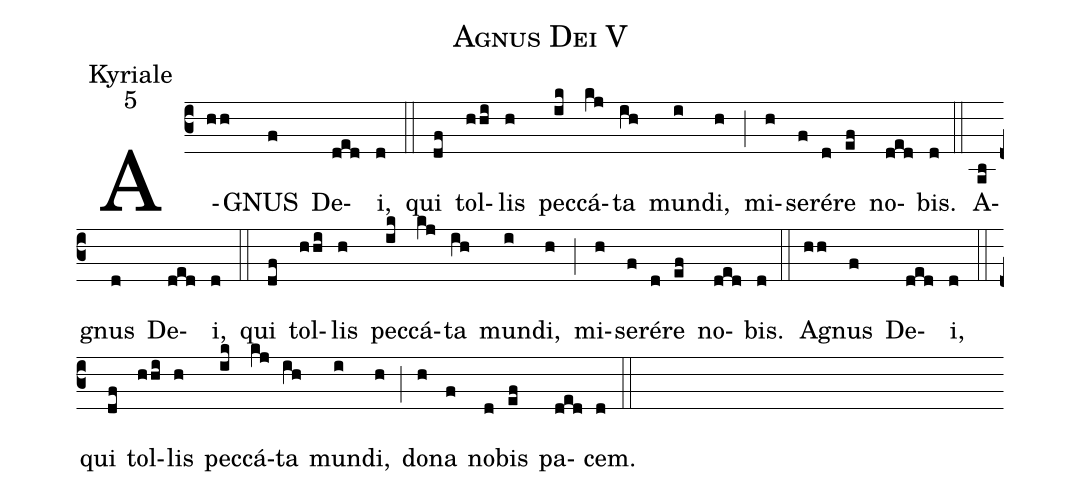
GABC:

name:Agnus Dei V;
office-part:Kyriale;
mode:5;
%%
(c3) A(hh)GNUS(f) De(ded)i,(d) (::) qui(df) tol(hhi)lis(h) pec(ik)cá(kj)ta(ih) mun(i)di,(h) (;) mi(h)se(f)ré(d)re(ef) no(ded)bis.(d) (::)
A(ab)gnus(d) De(ded)i,(d) (::) qui(df) tol(hhi)lis(h) pec(ik)cá(kj)ta(ih) mun(i)di,(h) (;) mi(h)se(f)ré(d)re(ef) no(ded)bis.(d) (::)
A(hh)gnus(f) De(ded)i,(d) (::) qui(df) tol(hhi)lis(h) pec(ik)cá(kj)ta(ih) mun(i)di,(h) (;) do(h)na(f) no(d)bis(ef) pa(ded)cem.(d) (::)
